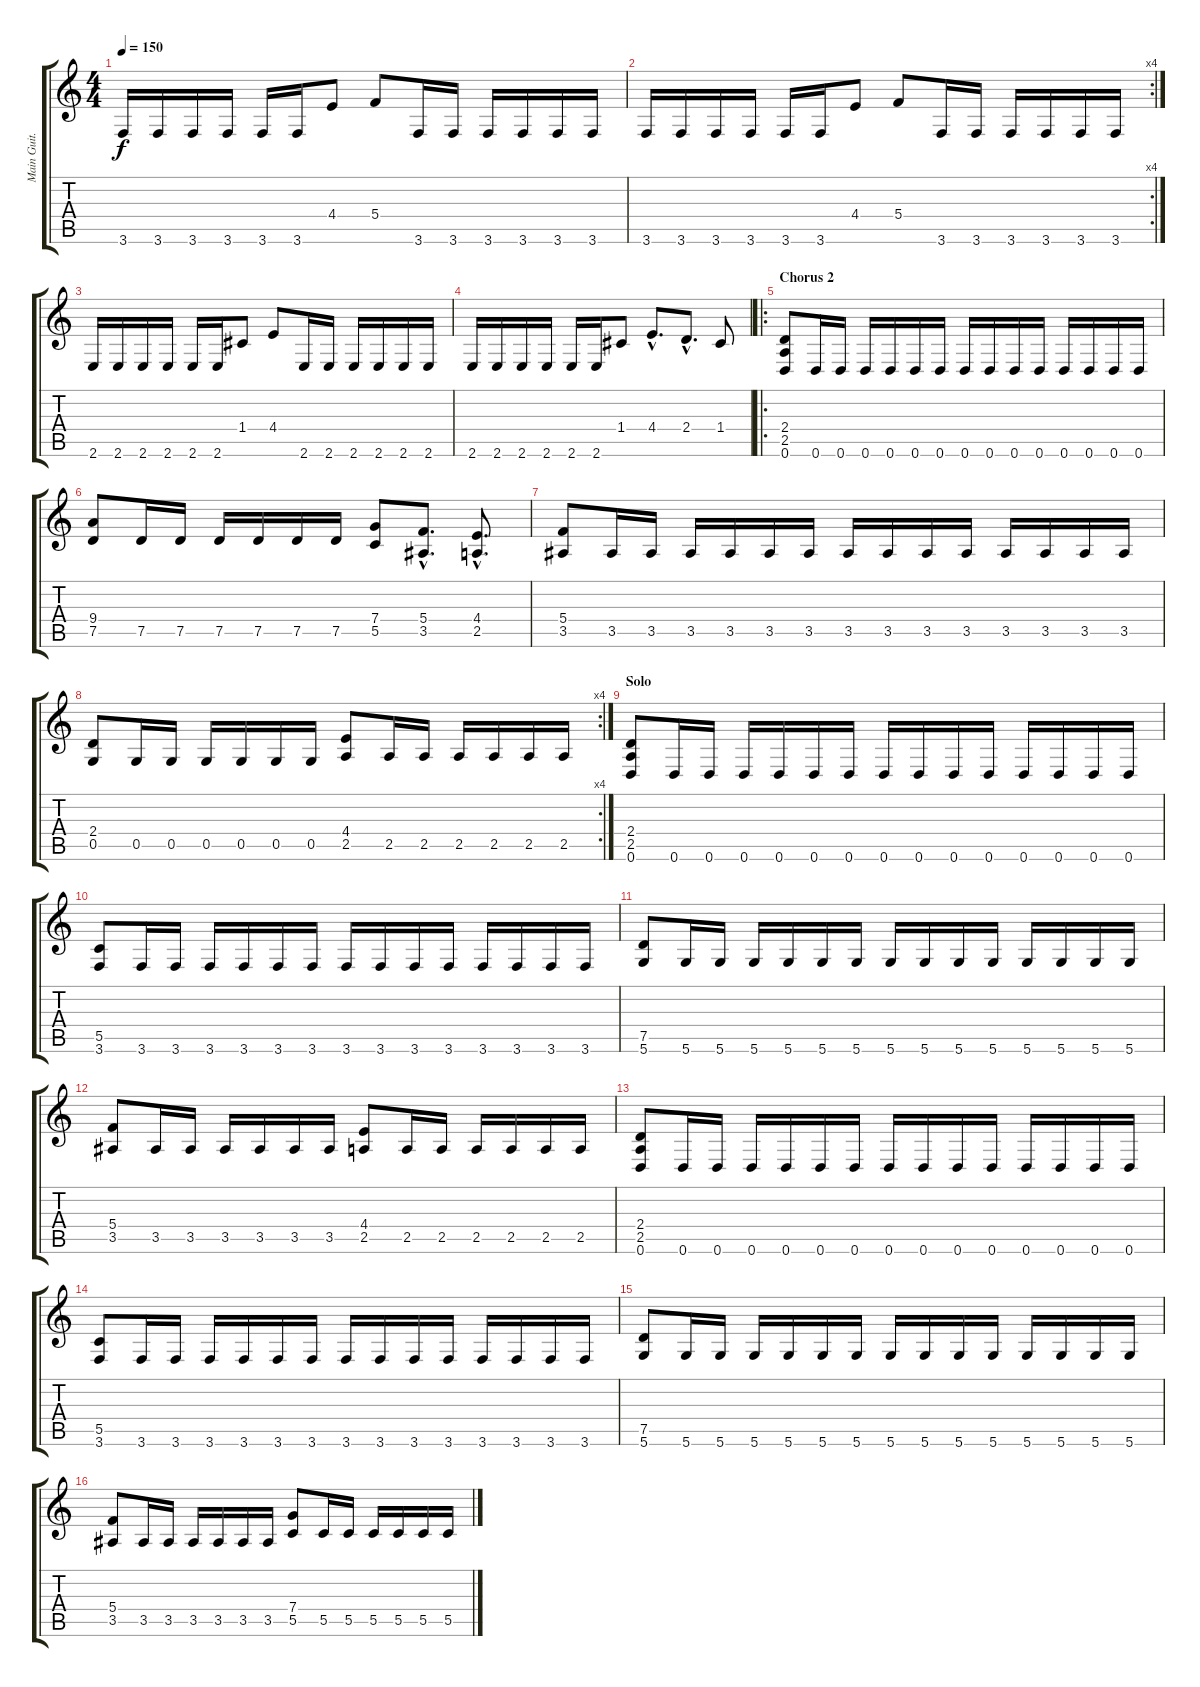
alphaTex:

\track ("Main Guit." "Main Guit.") {instrument distortionguitar}
\staff {score tabs}
\tuning (D4 A3 F3 C3 G2 D2) {hide}
\ts (4 4)
\tempo 150
\clef g2
\ks c
3.6.16{dy f} 3.6.16 3.6.16 3.6.16 3.6.16 3.6.16 4.4.8 5.4.8 3.6.16 3.6.16 3.6.16 3.6.16 3.6.16 3.6.16 |
\rc 4
3.6.16 3.6.16 3.6.16 3.6.16 3.6.16 3.6.16 4.4.8 5.4.8 3.6.16 3.6.16 3.6.16 3.6.16 3.6.16 3.6.16 |
2.6.16 2.6.16 2.6.16 2.6.16 2.6.16 2.6.16 1.4.8 4.4.8 2.6.16 2.6.16 2.6.16 2.6.16 2.6.16 2.6.16 |
2.6.16 2.6.16 2.6.16 2.6.16 2.6.16 2.6.16 1.4.8 4.4{hac}.8{d} 2.4{hac}.8{d} 1.4.8 |
\ro
\section ("" "Chorus 2")
(2.4 2.5 0.6).8 0.6.16 0.6.16 0.6.16 0.6.16 0.6.16 0.6.16 0.6.16 0.6.16 0.6.16 0.6.16 0.6.16 0.6.16 0.6.16 0.6.16 |
(9.4 7.5).8 7.5.16 7.5.16 7.5.16 7.5.16 7.5.16 7.5.16 (7.4 5.5).8 (5.4{hac} 3.5{hac}).8{d} (4.4{hac} 2.5{hac}).8{d} |
(5.4 3.5).8 3.5.16 3.5.16 3.5.16 3.5.16 3.5.16 3.5.16 3.5.16 3.5.16 3.5.16 3.5.16 3.5.16 3.5.16 3.5.16 3.5.16 |
\rc 4
(2.4 0.5).8 0.5.16 0.5.16 0.5.16 0.5.16 0.5.16 0.5.16 (4.4 2.5).8 2.5.16 2.5.16 2.5.16 2.5.16 2.5.16 2.5.16 |
\section ("" "Solo")
(2.4 2.5 0.6).8 0.6.16 0.6.16 0.6.16 0.6.16 0.6.16 0.6.16 0.6.16 0.6.16 0.6.16 0.6.16 0.6.16 0.6.16 0.6.16 0.6.16 |
(5.5 3.6).8 3.6.16 3.6.16 3.6.16 3.6.16 3.6.16 3.6.16 3.6.16 3.6.16 3.6.16 3.6.16 3.6.16 3.6.16 3.6.16 3.6.16 |
(7.5 5.6).8 5.6.16 5.6.16 5.6.16 5.6.16 5.6.16 5.6.16 5.6.16 5.6.16 5.6.16 5.6.16 5.6.16 5.6.16 5.6.16 5.6.16 |
(5.4 3.5).8 3.5.16 3.5.16 3.5.16 3.5.16 3.5.16 3.5.16 (4.4 2.5).8 2.5.16 2.5.16 2.5.16 2.5.16 2.5.16 2.5.16 |
(2.4 2.5 0.6).8 0.6.16 0.6.16 0.6.16 0.6.16 0.6.16 0.6.16 0.6.16 0.6.16 0.6.16 0.6.16 0.6.16 0.6.16 0.6.16 0.6.16 |
(5.5 3.6).8 3.6.16 3.6.16 3.6.16 3.6.16 3.6.16 3.6.16 3.6.16 3.6.16 3.6.16 3.6.16 3.6.16 3.6.16 3.6.16 3.6.16 |
(7.5 5.6).8 5.6.16 5.6.16 5.6.16 5.6.16 5.6.16 5.6.16 5.6.16 5.6.16 5.6.16 5.6.16 5.6.16 5.6.16 5.6.16 5.6.16 |
(5.4 3.5).8 3.5.16 3.5.16 3.5.16 3.5.16 3.5.16 3.5.16 (7.4 5.5).8 5.5.16 5.5.16 5.5.16 5.5.16 5.5.16 5.5.16
